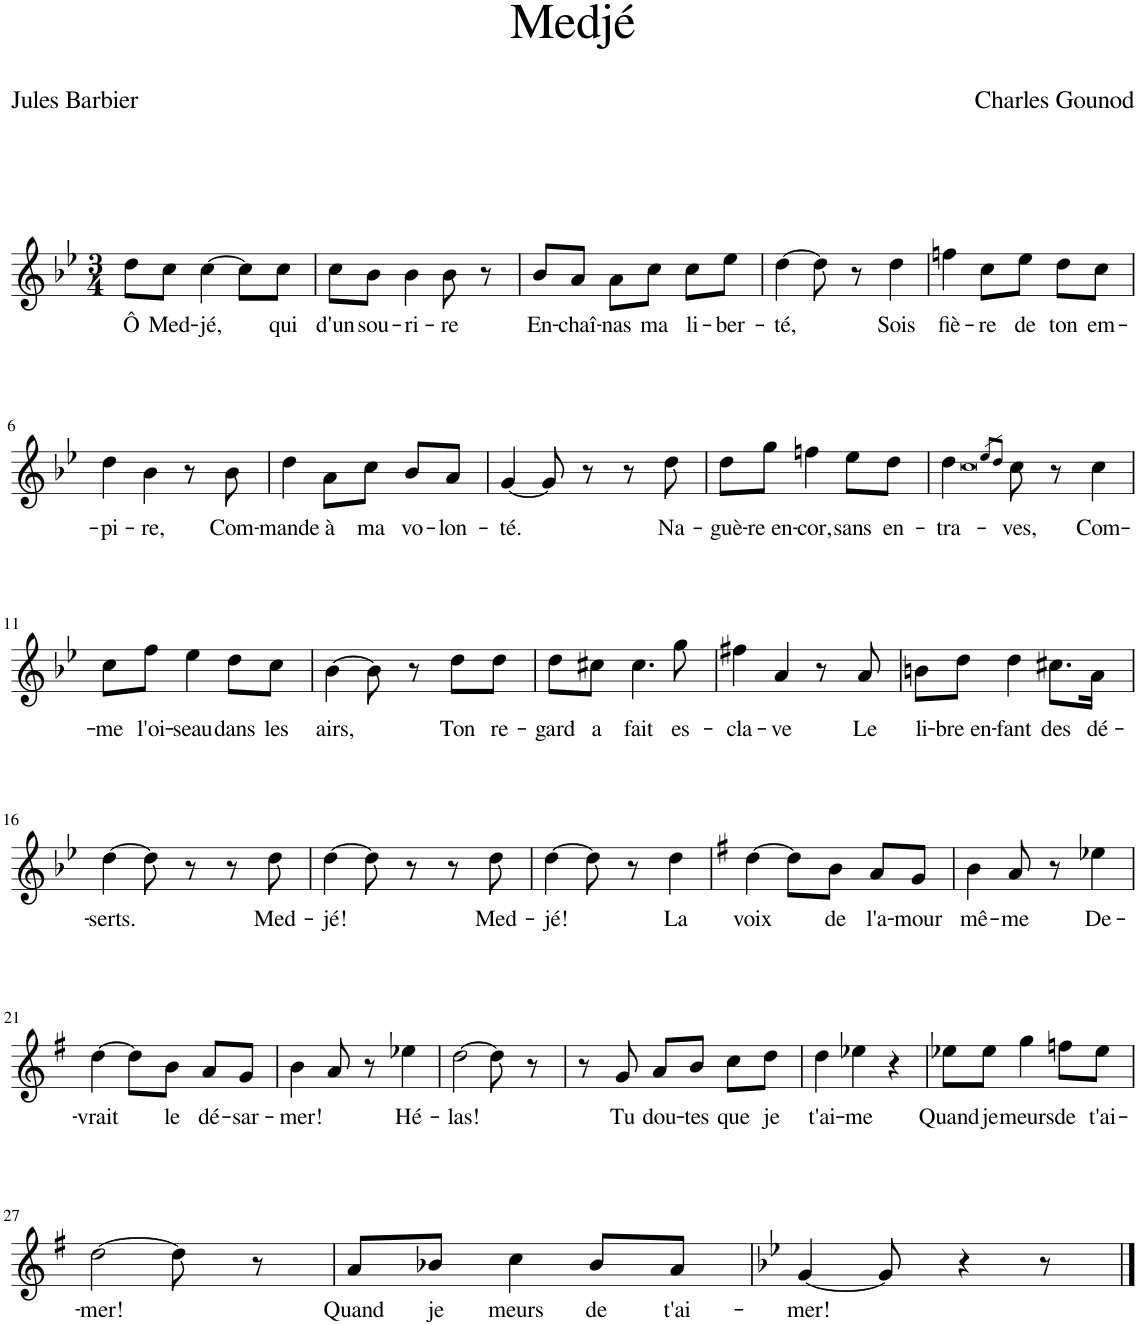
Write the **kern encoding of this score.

**kern	**text
*part1	*part1
*staff1	*staff1
*I"Piano	*
*I'Pno	*
*clefG2	*
*k[b-e-]	*
*M3/4	*
=1	=1
!	!LO:LY:b
8dd\L	Ô
!	!LO:LY:b
8cc\J	Med-
!	!LO:LY:b
[4cc\	-jé,
8cc\L]	.
!	!LO:LY:b
8cc\J	qui
=2	=2
!	!LO:LY:b
8cc\L	d'un
!	!LO:LY:b
8b-\J	sou-
!	!LO:LY:b
4b-\	-ri-
!	!LO:LY:b
8b-\	-re
8r	.
=3	=3
!	!LO:LY:b
8b-/L	En-
!	!LO:LY:b
8a/J	-chaî-
!	!LO:LY:b
8a\L	-nas
!	!LO:LY:b
8cc\J	ma
!	!LO:LY:b
8cc\L	li-
!	!LO:LY:b
8ee-\J	-ber-
=4	=4
!	!LO:LY:b
[4dd\	-té,
8dd\]	.
8r	.
!	!LO:LY:b
4dd\	Sois
=5	=5
!	!LO:LY:b
4ffn\	fiè-
!	!LO:LY:b
8cc\L	-re
!	!LO:LY:b
8ee-\J	de
!	!LO:LY:b
8dd\L	ton
!	!LO:LY:b
8cc\J	em-
!!LO:LB:g=z
=6	=6
!	!LO:LY:b
4dd\	-pi-
!	!LO:LY:b
4b-\	-re,
8r	.
!	!LO:LY:b
8b-\	Com-
=7	=7
!	!LO:LY:b
4dd\	-mande
!	!LO:LY:b
8a\L	à
!	!LO:LY:b
8cc\J	ma
!	!LO:LY:b
8b-/L	vo-
!	!LO:LY:b
8a/J	-lon-
=8	=8
!	!LO:LY:b
[4g/	-té.
8g/]	.
8r	.
8r	.
!	!LO:LY:b
8dd\	Na-
=9	=9
!	!LO:LY:b
8dd\L	-guè-
!	!LO:LY:b
8gg\J	-re en-
!	!LO:LY:b
4ffn\	-cor,
!	!LO:LY:b
8ee-\L	sans
!	!LO:LY:b
8dd\J	en-
=10	=10
!	!LO:LY:b
4dd\	-tra-
0qcc	.
8qee-/L	.
8qdd/J	.
!	!LO:LY:b
8cc\	-ves,
8r	.
!	!LO:LY:b
4cc\	Com-
!!LO:LB:g=z
=11	=11
!	!LO:LY:b
8cc\L	-me
!	!LO:LY:b
8ff\J	l'oi-
!	!LO:LY:b
4ee-\	-seau
!	!LO:LY:b
8dd\L	dans
!	!LO:LY:b
8cc\J	les
=12	=12
!	!LO:LY:b
[4b-\	airs,
8b-\]	.
8r	.
!	!LO:LY:b
8dd\L	Ton
!	!LO:LY:b
8dd\J	re-
=13	=13
!	!LO:LY:b
8dd\L	-gard
!	!LO:LY:b
8cc#X\J	a
!	!LO:LY:b
4.cc#\	fait
!	!LO:LY:b
8gg\	es-
=14	=14
!	!LO:LY:b
4ff#X\	-cla-
!	!LO:LY:b
4a/	-ve
8r	.
!	!LO:LY:b
8a/	Le
=15	=15
!	!LO:LY:b
8bn\L	li-
!	!LO:LY:b
8dd\J	-bre en-
!	!LO:LY:b
4dd\	-fant
!	!LO:LY:b
8.cc#X\L	des
!	!LO:LY:b
16a\Jk	dé-
!!LO:LB:g=z
=16	=16
!	!LO:LY:b
[4dd\	-serts.
8dd\]	.
8r	.
8r	.
!	!LO:LY:b
8dd\	Med-
=17	=17
!	!LO:LY:b
[4dd\	-jé!
8dd\]	.
8r	.
8r	.
!	!LO:LY:b
8dd\	Med-
=18	=18
!	!LO:LY:b
[4dd\	-jé!
8dd\]	.
8r	.
!	!LO:LY:b
4dd\	La
=19	=19
*k[f#]	*
!	!LO:LY:b
[4dd\	voix
8dd\L]	.
!	!LO:LY:b
8b\J	de
!	!LO:LY:b
8a/L	l'a-
!	!LO:LY:b
8g/J	-mour
=20	=20
!	!LO:LY:b
4b\	mê-
!	!LO:LY:b
8a/	-me
8r	.
!	!LO:LY:b
4ee-X\	De-
!!LO:LB:g=z
=21	=21
!	!LO:LY:b
[4dd\	-vrait
8dd\L]	.
!	!LO:LY:b
8b\J	le
!	!LO:LY:b
8a/L	dé-
!	!LO:LY:b
8g/J	-sar-
=22	=22
!	!LO:LY:b
4b\	-mer!
8a/	.
8r	.
!	!LO:LY:b
4ee-X\	Hé-
=23	=23
!	!LO:LY:b
[2dd\	-las!
8dd\]	.
8r	.
=24	=24
8r	.
!	!LO:LY:b
8g/	Tu
!	!LO:LY:b
8a/L	dou-
!	!LO:LY:b
8b/J	-tes
!	!LO:LY:b
8cc\L	que
!	!LO:LY:b
8dd\J	je
=25	=25
!	!LO:LY:b
4dd\	t'ai-
!	!LO:LY:b
4ee-X\	-me
4r	.
=26	=26
!	!LO:LY:b
8ee-X\L	Quand
!	!LO:LY:b
8ee-\J	je
!	!LO:LY:b
4gg\	meurs
!	!LO:LY:b
8ffn\L	de
!	!LO:LY:b
8ee-\J	t'ai-
!!LO:LB:g=z
=27	=27
!	!LO:LY:b
[2dd\	-mer!
8dd\]	.
8r	.
=28	=28
!	!LO:LY:b
8a/L	Quand
!	!LO:LY:b
8b-X/J	je
!	!LO:LY:b
4cc\	meurs
!	!LO:LY:b
8b-/L	de
!	!LO:LY:b
8a/J	t'ai-
=29	=29
*k[b-e-]	*
!	!LO:LY:b
[4g/	-mer!
8g/]	.
4r	.
8r	.
==	==
*-	*-
